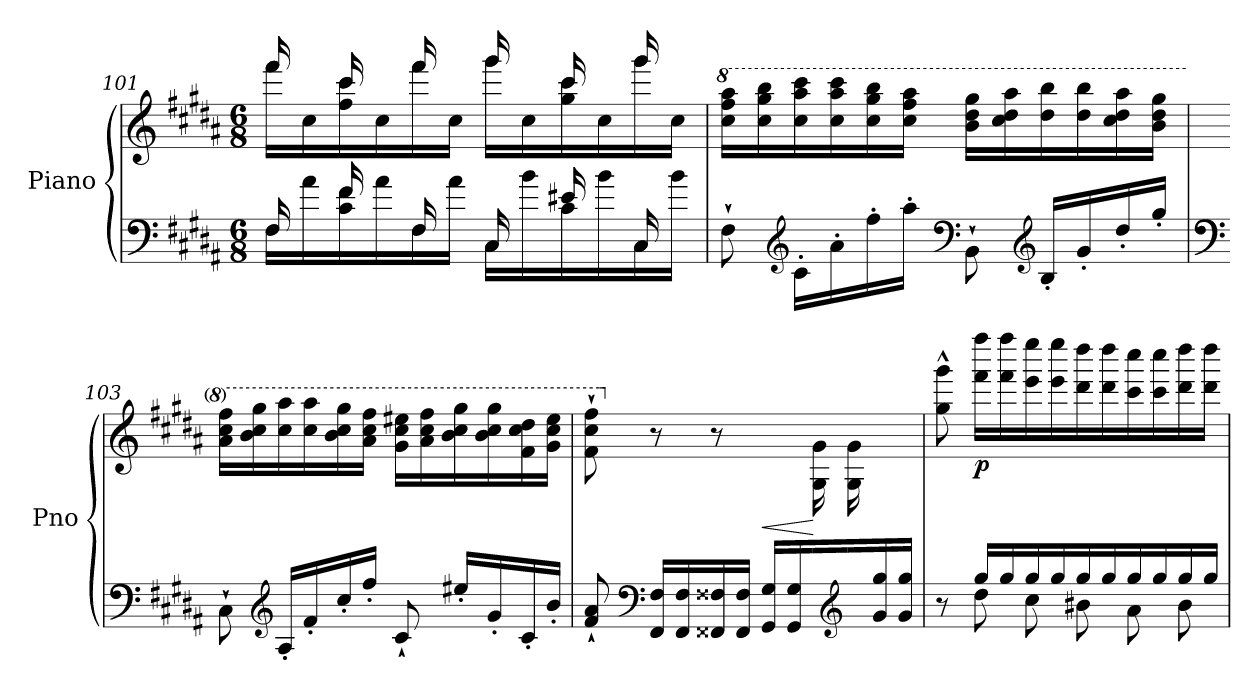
**kern	**kern	**dynam
*part1	*part1	*part1
*staff2	*staff1	*staff1/2
*I"Piano	*	*
*I'Pno	*	*
!!LO:LB:g=z
*clefF4	*clefG2	*
*k[f#c#g#d#a#]	*k[f#c#g#d#a#]	*
*M6/8	*M6/8	*
=101	=101	=101
*^	*^	*
16F#/	16F#\LL	16fff#/	16fff#\LL	.
16ryy	16a#\	16ryy	16cc#\	.
16f#/	16c#\ 16f#\	16ccc#/	16ff#\ 16ccc#\	.
16ryy	16a#\	16ryy	16cc#\	.
16F#/	16F#\	16fff#/	16fff#\	.
16ryy	16a#\JJ	16ryy	16cc#\JJ	.
16C#/	16C#\LL	16ggg#/	16ggg#\LL	.
16ryy	16b\	16ryy	16cc#\	.
16e#X/	16c#\	16ccc#/	16gg#\ 16ccc#\	.
16ryy	16b\	16ryy	16cc#\	.
16C#/	16C#\	16ggg#/	16ggg#\	.
16ryy	16b\JJ	16ryy	16cc#\JJ	.
*v	*v	*	*	*
*	*v	*v	*
=102	=102	=102
*	*8va	*
8F#`\	16ccc#\ 16fff#\ 16aaa#\LL	.
.	16ccc#\ 16ggg#\ 16bbb\	.
*clefG2	*	*
16c#'\LL	16ccc#\ 16aaa#\ 16cccc#\	.
16a#'\	16ccc#\ 16aaa#\ 16cccc#\	.
16ff#'\	16ccc#\ 16ggg#\ 16bbb\	.
16aa#'\JJ	16ccc#\ 16fff#\ 16aaa#\JJ	.
*clefF4	*	*
8BB`\	16bb\ 16ddd#\ 16ggg#\LL	.
.	16ccc#\ 16ddd#\ 16aaa#\	.
*clefG2	*	*
16B'/LL	16ddd#\ 16bbb\	.
16g#'/	16ddd#\ 16bbb\	.
16dd#'/	16ccc#\ 16ddd#\ 16aaa#\	.
16gg#'/JJ	16bb\ 16ddd#\ 16ggg#\JJ	.
!!LO:LB:g=z
=103	=103	=103
*clefF4	*	*
8C#`\	16aa#\ 16ccc#\ 16fff#\LL	.
.	16bb\ 16ccc#\ 16ggg#\	.
*clefG2	*	*
16A#'/LL	16ccc#\ 16aaa#\	.
16f#'/	16ccc#\ 16aaa#\	.
16cc#'/	16bb\ 16ccc#\ 16ggg#\	.
16ff#'/JJ	16aa#\ 16ccc#\ 16fff#\JJ	.
8c#`/	16gg#\ 16ccc#\ 16eee#X\LL	.
.	16aa#\ 16ccc#\ 16fff#\	.
16ee#X'/LL	16bb\ 16ccc#\ 16ggg#\	.
16g#'/	16bb\ 16ccc#\ 16ggg#\	.
16c#'/	16ff#\ 16ccc#\ 16ddd#\	.
16b'/JJ	16gg#\ 16ccc#\ 16eee#\JJ	.
!!LO:PB:g=z
=104	=104	=104
*	*^	*
8f#/` 8a#/`	8ff#\` 8ccc#\` 8fff#\`	2ryy	.
*clefF4	*	*	*
*	*X8va	*	*
16FF#/ 16F#/LL	8r	.	.
16FF#/ 16F#/	.	.	.
16FF##X/ 16F##X/	8r	.	.
16FF##/ 16F##/JJ	.	.	.
!	!	!	!LO:HP:b
16GG#/ 16G#/LL	8ryy	.	<
16GG#/ 16G#/	.	.	.
16ryy	4ryy	16G#\ 16g#\	[
*clefG2	*	*	*
16ryy	.	16G#\ 16g#\	.
16g#/ 16gg#/	.	8ryy	.
16g#/ 16gg#/JJ	.	.	.
*	*v	*v	*
=105	=105	=105
*^	*	*
8r	8ryy	8gg#\^^ 8ggg#\^^	.
!	!	!	!LO:DY:b
16gg#/LL	8dd#\	16fff#\ 16ffff#\LL	p
16gg#/	.	16fff#\ 16ffff#\	.
16gg#/	8cc#\	16eee\ 16eeee\	.
16gg#/	.	16eee\ 16eeee\	.
16gg#/	8b#X\	16ddd#\ 16dddd#\	.
16gg#/	.	16ddd#\ 16dddd#\	.
16gg#/	8a#\	16ccc#\ 16cccc#\	.
16gg#/	.	16ccc#\ 16cccc#\	.
16gg#/	8b#\	16ddd#\ 16dddd#\	.
16gg#/JJ	.	16ddd#\ 16dddd#\JJ	.
*v	*v	*	*
=	=	=
*-	*-	*-
